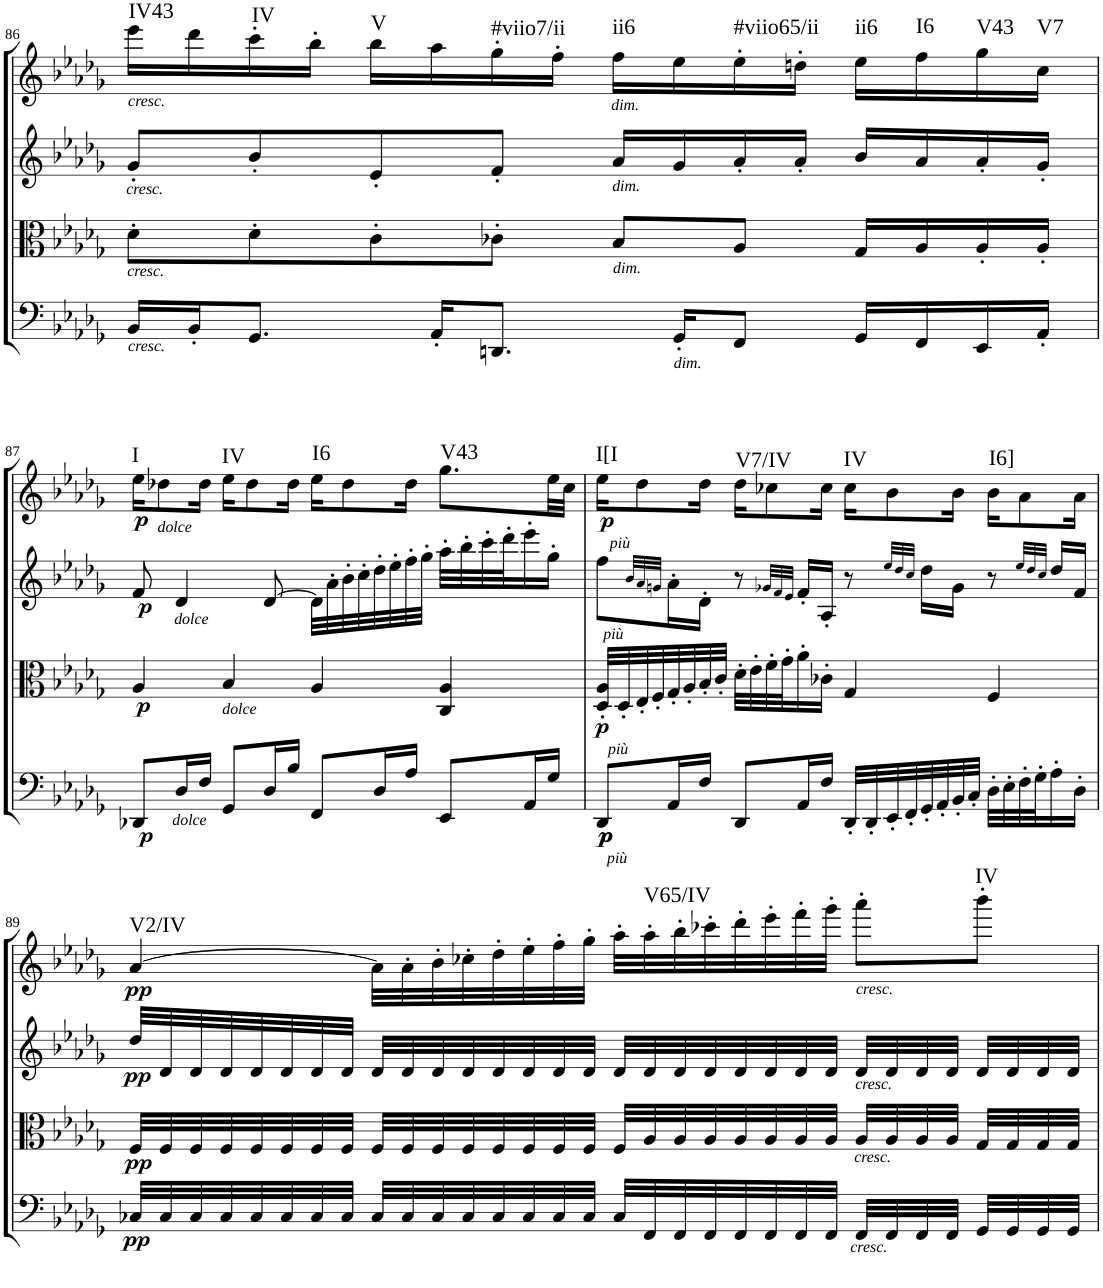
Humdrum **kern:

**kern	**dynam	**kern	**dynam	**kern	**dynam	**kern	**dynam	**harte
*part4	*part4	*part3	*part3	*part2	*part2	*part1	*part1	*part1
*staff4	*staff4	*staff3	*staff3	*staff2	*staff2	*staff1	*staff1	*
*I"Cello	*	*I"Viola	*	*I"2nd Violin	*	*I"1st Violin	*	*
*	*	*I'Vla	*	*I'Vln	*	*I'Vln	*	*
!!LO:PB:g=z
*clefF4	*	*clefC3	*	*clefG2	*	*clefG2	*	*
*k[b-e-a-d-g-]	*	*k[b-e-a-d-g-]	*	*k[b-e-a-d-g-]	*	*k[b-e-a-d-g-]	*	*
*D-:	*	*D-:	*	*D-:	*	*D-:	*	*
*M4/4	*	*M4/4	*	*M4/4	*	*M4/4	*	*
*met(c)	*	*met(c)	*	*met(c)	*	*met(c)	*	*
=86	=86	=86	=86	=86	=86	=86	=86	=86
!	!	!	!	!	!	!LO:TX:b:i:t=cresc.	!	!
!	!	!	!	!LO:TX:b:i:t=cresc.	!	!	!	!
!	!	!LO:TX:b:i:t=cresc.	!	!	!	!	!	!
!LO:TX:b:i:t=cresc.	!	!	!	!	!	!	!	!LO:H:kt=IV43
16BB-/LL	.	8d-'\L	.	8g-'/L	.	16eee-\LL	.	N
16BB-'/J	.	.	.	.	.	16ddd-\	.	.
!	!	!	!	!	!	!	!	!LO:H:kt=IV
8.GG-/J	.	8d-'\	.	8b-'/	.	16ccc'\	.	N
.	.	.	.	.	.	16bb-'\JJ	.	.
!	!	!	!	!	!	!	!	!LO:H:kt=V
.	.	8c'\	.	8e-'/	.	16bb-\LL	.	N
16AA-'/KL	.	.	.	.	.	16aa-\	.	.
!	!	!	!	!	!	!	!	!LO:H:kt=#viio7/ii
8.DDn/J	.	8c-X'\J	.	8f'/J	.	16gg-'\	.	N
.	.	.	.	.	.	16ff'\JJ	.	.
!	!	!	!	!	!	!LO:TX:b:i:t=dim.	!	!
!	!	!	!	!LO:TX:b:i:t=dim.	!	!	!	!
!	!	!LO:TX:b:i:t=dim.	!	!	!	!	!	!LO:H:kt=ii6
.	.	8B-/L	.	16a-/LL	.	16ff\LL	.	N
!LO:TX:b:i:t=dim.	!	!	!	!	!	!	!	!
16GG-'/KL	.	.	.	16g-/	.	16ee-\	.	.
!	!	!	!	!	!	!	!	!LO:H:kt=#viio65/ii
8FF/J	.	8A-/J	.	16a-'/	.	16ee-'\	.	N
.	.	.	.	16a-'/JJ	.	16ddn'\JJ	.	.
!	!	!	!	!	!	!	!	!LO:H:kt=ii6
16GG-/LL	.	16G-/LL	.	16b-/LL	.	16ee-\LL	.	N
!	!	!	!	!	!	!	!	!LO:H:kt=I6
16FF/	.	16A-/	.	16a-/	.	16ff\	.	N
!	!	!	!	!	!	!	!	!LO:H:kt=V43
16EE-/	.	16A-'/	.	16a-'/	.	16gg-\	.	N
!	!	!	!	!	!	!	!	!LO:H:kt=V7
16AA-'/JJ	.	16A-'/JJ	.	16g-'/JJ	.	16cc\JJ	.	N
!!LO:LB:g=z
=87	=87	=87	=87	=87	=87	=87	=87	=87
!	!LO:DY:b	!	!LO:DY:b	!	!LO:DY:b	!	!LO:DY:b	!LO:H:kt=I
8DD-X/L	p	4A-/	p	8f/	p	16ee-\KL	p	N
!	!	!	!	!	!	!LO:TX:b:i:t=dolce	!	!
.	.	.	.	.	.	8dd-X\	.	.
!	!	!	!	!LO:TX:b:i:t=dolce	!	!	!	!
!LO:TX:b:i:t=dolce	!	!	!	!	!	!	!	!
16D-/L	.	.	.	4d-/	.	.	.	.
16F/JJ	.	.	.	.	.	16dd-\Jk	.	.
!	!	!LO:TX:b:i:t=dolce	!	!	!	!	!	!LO:H:kt=IV
8GG-/L	.	4B-/	.	.	.	16ee-\KL	.	N
.	.	.	.	.	.	8dd-\	.	.
16D-/L	.	.	.	[8d-/	.	.	.	.
16B-/JJ	.	.	.	.	.	16dd-\Jk	.	.
!	!	!	!	!	!	!	!	!LO:H:kt=I6
8FF/L	.	4A-/	.	32d-\LLL]	.	16ee-\KL	.	N
.	.	.	.	32a-'\	.	.	.	.
.	.	.	.	32b-'\	.	8dd-\	.	.
.	.	.	.	32cc'\	.	.	.	.
16D-/L	.	.	.	32dd-'\	.	.	.	.
.	.	.	.	32ee-'\	.	.	.	.
16A-/JJ	.	.	.	32ff'\	.	16dd-\Jk	.	.
.	.	.	.	32gg-'\JJJ	.	.	.	.
!	!	!	!	!	!	!	!	!LO:H:kt=V43
8EE-/L	.	4C/ 4A-/	.	32aa-'\LLL	.	8.gg-\L	.	N
.	.	.	.	32bb-'\	.	.	.	.
.	.	.	.	32ccc'\	.	.	.	.
.	.	.	.	32ddd-'\J	.	.	.	.
16AA-/L	.	.	.	16eee-'\	.	.	.	.
16G-/JJ	.	.	.	16gg-'\JJ	.	32ee-\LL	.	.
.	.	.	.	.	.	32cc\JJJ	.	.
=88	=88	=88	=88	=88	=88	=88	=88	=88
!	!	!	!	!	!	!LO:TX:b:i:t=più	!	!
!	!	!	!	!LO:TX:b:i:t=più	!	!	!	!
!	!	!LO:TX:b:i:t=più	!	!	!	!	!	!
!LO:TX:b:i:t=più	!	!	!	!	!	!	!	!
!	!LO:DY:b	!	!	!	!	!	!	!
!	!LO:DY:n=1:b	!	!LO:DY:b	!	!	!	!LO:DY:b	!LO:H:kt=I[I
8DD-/L	p p	32D-/' 32A-/'LLL	p	8ff\L	.	16ee-\KL	p	N
.	.	32D-'/	.	.	.	.	.	.
.	.	32E-'/	.	.	.	8dd-\	.	.
.	.	32F'/	.	.	.	.	.	.
.	.	.	.	32qb-/LLL	.	.	.	.
.	.	.	.	32qa-/	.	.	.	.
.	.	.	.	32qgn/JJJ	.	.	.	.
16AA-/L	.	32G-'/	.	16a-'\L	.	.	.	.
.	.	32A-'/	.	.	.	.	.	.
16F/JJ	.	32B-'/	.	16d-'\JJ	.	16dd-\Jk	.	.
.	.	32c'/JJJ	.	.	.	.	.	.
!	!	!	!	!	!	!	!	!LO:H:kt=V7/IV
8DD-/L	.	32d-'\LLL	.	8r	.	16dd-\KL	.	N
.	.	32e-'\	.	.	.	.	.	.
.	.	32f'\	.	.	.	8cc-X\	.	.
.	.	32g-'\J	.	.	.	.	.	.
.	.	.	.	32qg-X/LLL	.	.	.	.
.	.	.	.	32qf/	.	.	.	.
.	.	.	.	32qe-/JJJ	.	.	.	.
16AA-/L	.	16a-'\	.	16f'/LL	.	.	.	.
16F/JJ	.	16c-X'\JJ	.	16A-'/JJ	.	16cc-\Jk	.	.
!	!	!	!	!	!	!	!	!LO:H:kt=IV
32DD-'/LLL	.	4G-/	.	8r	.	16cc-\KL	.	N
32DD-'/	.	.	.	.	.	.	.	.
32EE-'/	.	.	.	.	.	8b-\	.	.
32FF'/	.	.	.	.	.	.	.	.
.	.	.	.	32qee-/LLL	.	.	.	.
.	.	.	.	32qdd-/	.	.	.	.
.	.	.	.	32qcc/JJJ	.	.	.	.
32GG-'/	.	.	.	16dd-\LL	.	.	.	.
32AA-'/	.	.	.	.	.	.	.	.
32BB-'/	.	.	.	16g-\JJ	.	16b-\Jk	.	.
32C'/JJJ	.	.	.	.	.	.	.	.
!	!	!	!	!	!	!	!	!LO:H:kt=I6]
32D-'\LLL	.	4F/	.	8r	.	16b-\KL	.	N
32E-'\	.	.	.	.	.	.	.	.
32F'\	.	.	.	.	.	8a-\	.	.
32G-'\J	.	.	.	.	.	.	.	.
.	.	.	.	32qee-/LLL	.	.	.	.
.	.	.	.	32qdd-/	.	.	.	.
.	.	.	.	32qcc/JJJ	.	.	.	.
16A-'\	.	.	.	16dd-/LL	.	.	.	.
16D-'\JJ	.	.	.	16f/JJ	.	16a-\Jk	.	.
!!LO:LB:g=z
=89	=89	=89	=89	=89	=89	=89	=89	=89
!	!LO:DY:b	!	!LO:DY:b	!	!LO:DY:b	!	!LO:DY:b	!LO:H:kt=V2/IV
32C-X/LLL	pp	32F/LLL	pp	32dd-/LLL	pp	[4a-/	pp	N
32C-/	.	32F/	.	32d-/	.	.	.	.
32C-/	.	32F/	.	32d-/	.	.	.	.
32C-/	.	32F/	.	32d-/	.	.	.	.
32C-/	.	32F/	.	32d-/	.	.	.	.
32C-/	.	32F/	.	32d-/	.	.	.	.
32C-/	.	32F/	.	32d-/	.	.	.	.
32C-/JJJ	.	32F/JJJ	.	32d-/JJJ	.	.	.	.
32C-/LLL	.	32F/LLL	.	32d-/LLL	.	32a-\LLL]	.	.
32C-/	.	32F/	.	32d-/	.	32a-'\	.	.
32C-/	.	32F/	.	32d-/	.	32b-'\	.	.
32C-/	.	32F/	.	32d-/	.	32cc-X'\	.	.
32C-/	.	32F/	.	32d-/	.	32dd-'\	.	.
32C-/	.	32F/	.	32d-/	.	32ee-'\	.	.
32C-/	.	32F/	.	32d-/	.	32ff'\	.	.
32C-/JJJ	.	32F/JJJ	.	32d-/JJJ	.	32gg-'\JJJ	.	.
32C-/LLL	.	32F/LLL	.	32d-/LLL	.	32aa-'\LLL	.	.
!	!	!	!	!	!	!	!	!LO:H:kt=V65/IV
32FF/	.	32A-/	.	32d-/	.	32aa-'\	.	N
32FF/	.	32A-/	.	32d-/	.	32bb-'\	.	.
32FF/	.	32A-/	.	32d-/	.	32ccc-X'\	.	.
32FF/	.	32A-/	.	32d-/	.	32ddd-'\	.	.
32FF/	.	32A-/	.	32d-/	.	32eee-'\	.	.
32FF/	.	32A-/	.	32d-/	.	32fff'\	.	.
32FF/JJJ	.	32A-/JJJ	.	32d-/JJJ	.	32ggg-'\JJJ	.	.
!	!	!	!	!	!	!LO:TX:b:i:t=cresc.	!	!
!	!	!	!	!LO:TX:b:i:t=cresc.	!	!	!	!
!	!	!LO:TX:b:i:t=cresc.	!	!	!	!	!	!
32FF/LLL	.	32A-/LLL	.	32d-/LLL	.	8aaa-'\L	.	.
!LO:TX:b:i:t=cresc.	!	!	!	!	!	!	!	!
32FF/	.	32A-/	.	32d-/	.	.	.	.
32FF/	.	32A-/	.	32d-/	.	.	.	.
32FF/JJJ	.	32A-/JJJ	.	32d-/JJJ	.	.	.	.
!	!	!	!	!	!	!	!	!LO:H:kt=IV
32GG-/LLL	.	32G-/LLL	.	32d-/LLL	.	8bbb-'\J	.	N
32GG-/	.	32G-/	.	32d-/	.	.	.	.
32GG-/	.	32G-/	.	32d-/	.	.	.	.
32GG-/JJJ	.	32G-/JJJ	.	32d-/JJJ	.	.	.	.
=	=	=	=	=	=	=	=	=
*-	*-	*-	*-	*-	*-	*-	*-	*-
